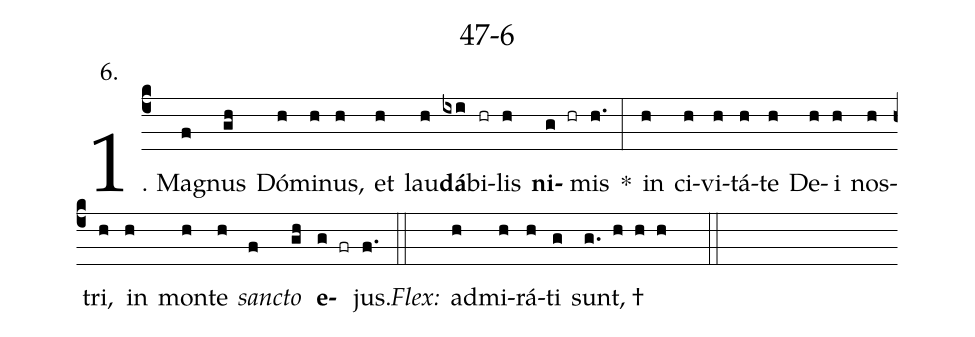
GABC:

name: 47-6;
annotation: 6.;
%%
(c4)1. Ma(f)gnus(gh) Dó(h)mi(h)nus,(h) et(h) lau(h)<b>dá</b>(ixi)bi(hr)lis(h) <b>ni</b>(g hr)mis(h.) *(:) in(h) ci(h)vi(h)tá(h)te(h) De(h)i(h) nos(h)tri,(h) in(h) mon(h)te(h) <i>sanc</i>(f)<i>to</i>(gh) <b>e</b>(g fr)jus.(f.) (::)
<i>Flex:</i>()  ad(h)mi(h)rá(h)ti(g) sunt, †(g. h h h  ::)
